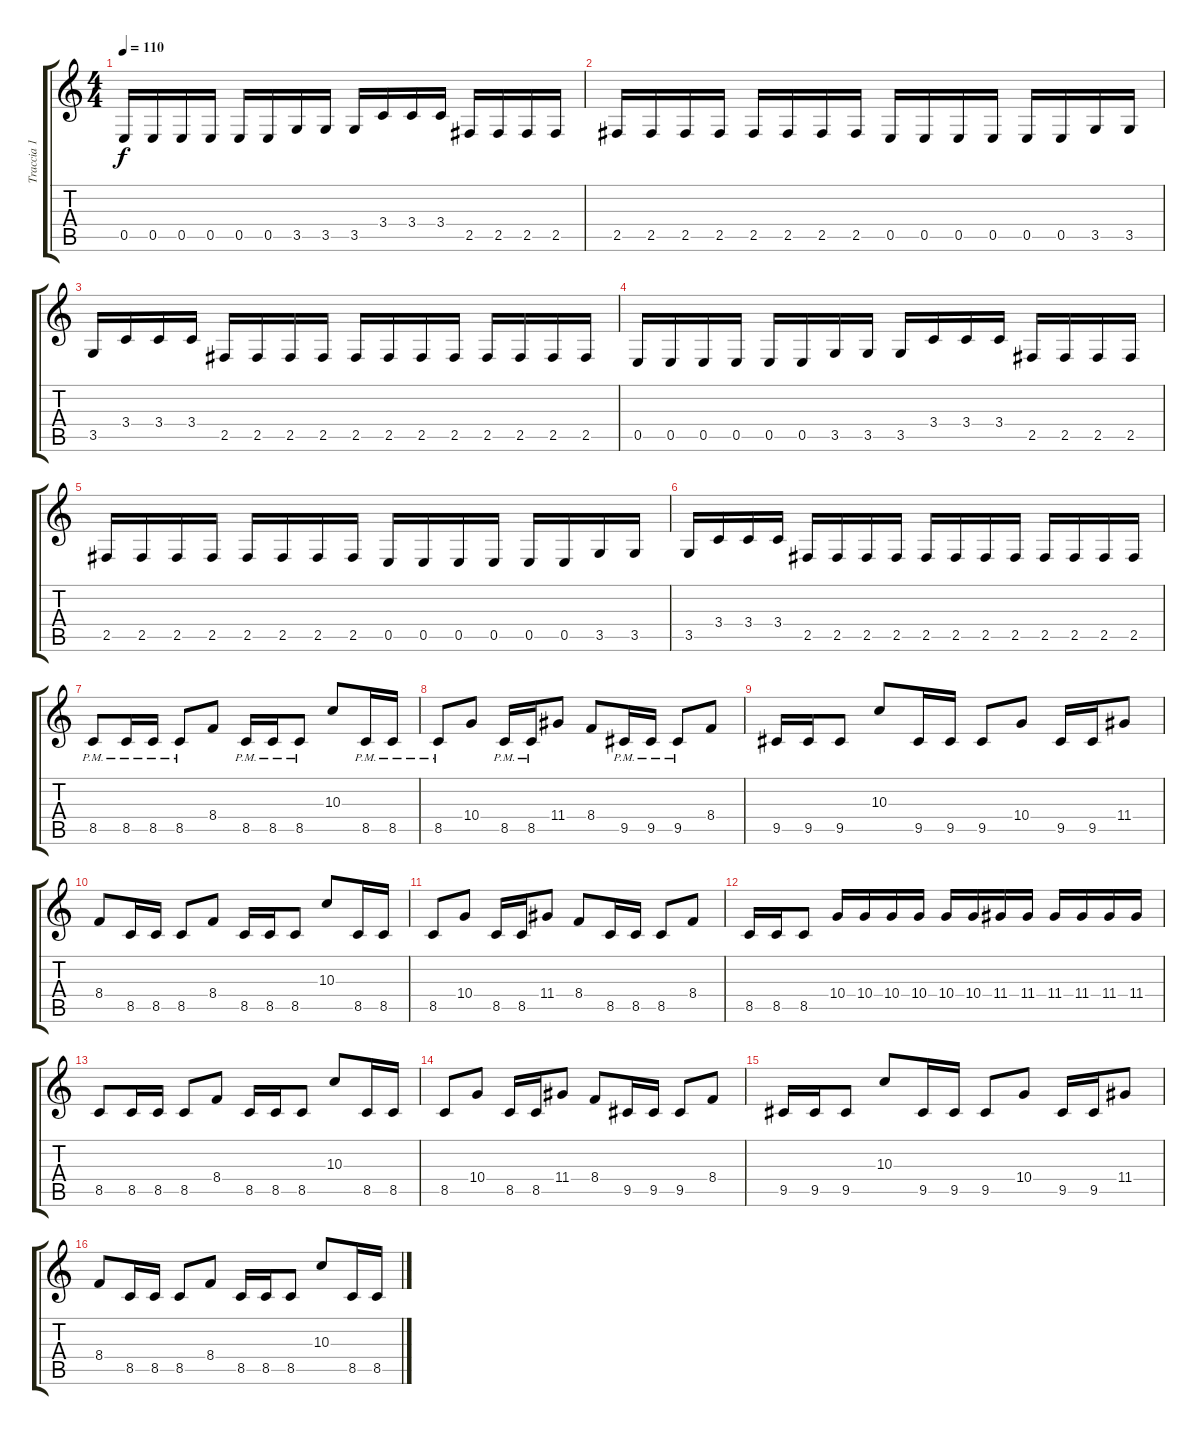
\track ("Traccia 1" "Traccia 1") {instrument distortionguitar}
\staff {score tabs}
\tuning (B3 Gb3 D3 A2 E2 B1) {hide}
\ts (4 4)
\tempo 110
\clef g2
\ks c
0.5.16{dy f} 0.5.16 0.5.16 0.5.16 0.5.16 0.5.16 3.5.16 3.5.16 3.5.16 3.4.16 3.4.16 3.4.16 2.5.16 2.5.16 2.5.16 2.5.16 |
2.5.16 2.5.16 2.5.16 2.5.16 2.5.16 2.5.16 2.5.16 2.5.16 0.5.16 0.5.16 0.5.16 0.5.16 0.5.16 0.5.16 3.5.16 3.5.16 |
3.5.16 3.4.16 3.4.16 3.4.16 2.5.16 2.5.16 2.5.16 2.5.16 2.5.16 2.5.16 2.5.16 2.5.16 2.5.16 2.5.16 2.5.16 2.5.16 |
0.5.16 0.5.16 0.5.16 0.5.16 0.5.16 0.5.16 3.5.16 3.5.16 3.5.16 3.4.16 3.4.16 3.4.16 2.5.16 2.5.16 2.5.16 2.5.16 |
2.5.16 2.5.16 2.5.16 2.5.16 2.5.16 2.5.16 2.5.16 2.5.16 0.5.16 0.5.16 0.5.16 0.5.16 0.5.16 0.5.16 3.5.16 3.5.16 |
3.5.16 3.4.16 3.4.16 3.4.16 2.5.16 2.5.16 2.5.16 2.5.16 2.5.16 2.5.16 2.5.16 2.5.16 2.5.16 2.5.16 2.5.16 2.5.16 |
8.5{pm}.8 8.5{pm}.16 8.5{pm}.16 8.5{pm}.8 8.4.8 8.5{pm}.16 8.5{pm}.16 8.5{pm}.8 10.3.8 8.5{pm}.16 8.5{pm}.16 |
8.5{pm}.8 10.4.8 8.5{pm}.16 8.5{pm}.16 11.4.8 8.4.8 9.5{pm}.16 9.5{pm}.16 9.5{pm}.8 8.4.8 |
9.5.16 9.5.16 9.5.8 10.3.8 9.5.16 9.5.16 9.5.8 10.4.8 9.5.16 9.5.16 11.4.8 |
8.4.8 8.5.16 8.5.16 8.5.8 8.4.8 8.5.16 8.5.16 8.5.8 10.3.8 8.5.16 8.5.16 |
8.5.8 10.4.8 8.5.16 8.5.16 11.4.8 8.4.8 8.5.16 8.5.16 8.5.8 8.4.8 |
8.5.16 8.5.16 8.5.8 10.4.16 10.4.16 10.4.16 10.4.16 10.4.16 10.4.16 11.4.16 11.4.16 11.4.16 11.4.16 11.4.16 11.4.16 |
8.5.8 8.5.16 8.5.16 8.5.8 8.4.8 8.5.16 8.5.16 8.5.8 10.3.8 8.5.16 8.5.16 |
8.5.8 10.4.8 8.5.16 8.5.16 11.4.8 8.4.8 9.5.16 9.5.16 9.5.8 8.4.8 |
9.5.16 9.5.16 9.5.8 10.3.8 9.5.16 9.5.16 9.5.8 10.4.8 9.5.16 9.5.16 11.4.8 |
8.4.8 8.5.16 8.5.16 8.5.8 8.4.8 8.5.16 8.5.16 8.5.8 10.3.8 8.5.16 8.5.16
